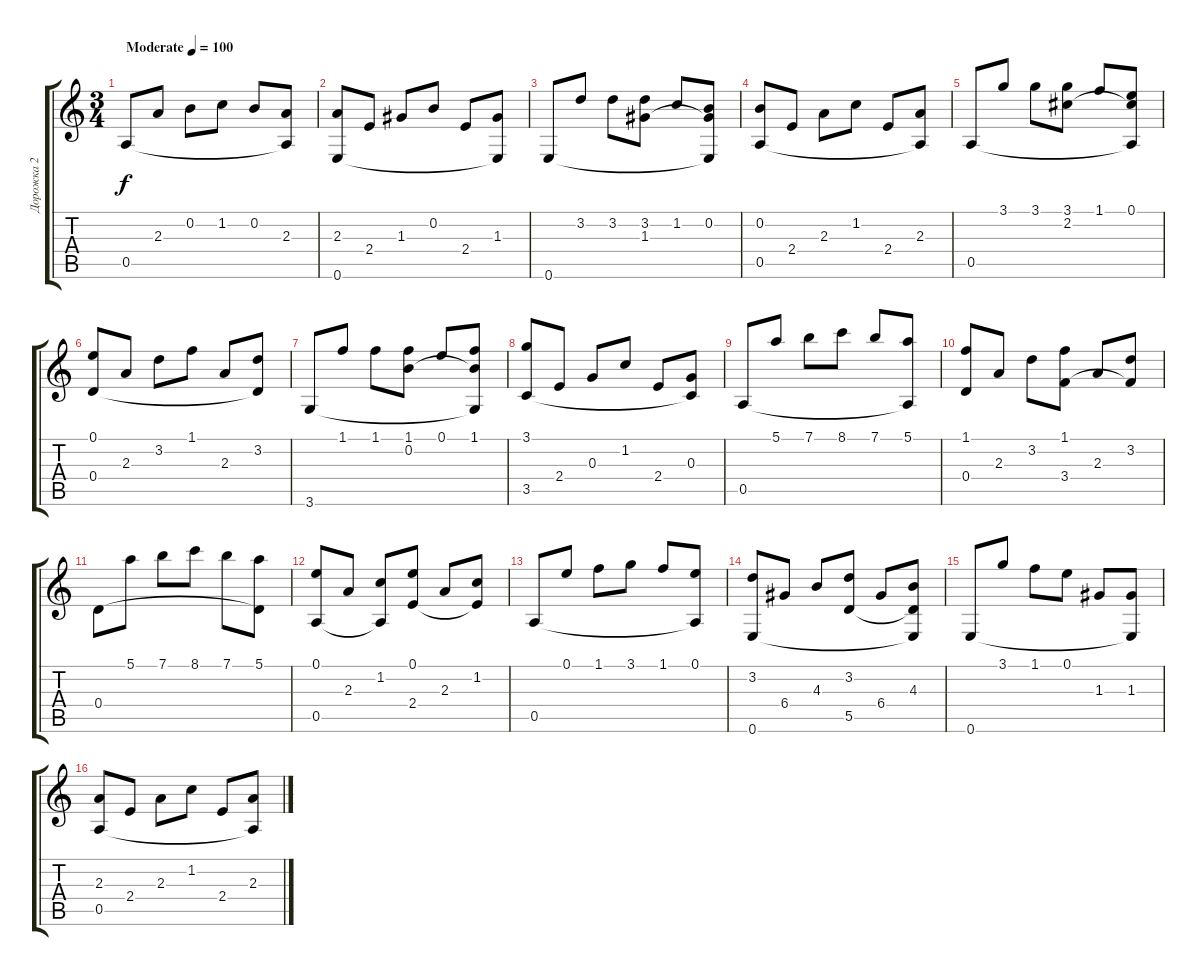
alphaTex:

\track ("Дорожка 2" "Дорожка 2") {instrument acousticguitarnylon}
\staff {score tabs}
\tuning (E4 B3 G3 D3 A2 E2) {hide}
\ts (3 4)
\tempo (100 "Moderate")
\clef g2
\ks c
0.5.8{dy f instrument acousticguitarnylon} 2.3.8 0.2.8 1.2.8 0.2.8 (2.3 0.5{t}).8 |
(2.3 0.6).8 2.4.8 1.3.8 0.2.8 2.4.8 (1.3 0.6{t}).8 |
0.6.8 3.2.8 3.2.8 (3.2 1.3).8 1.2.8 (0.2 1.3{t} 0.6{t}).8 |
(0.2 0.5).8 2.4.8 2.3.8 1.2.8 2.4.8 (2.3 0.5{t}).8 |
0.5.8 3.1.8 3.1.8 (3.1 2.2).8 1.1.8 (0.1 2.2{t} 0.5{t}).8 |
(0.1 0.4).8 2.3.8 3.2.8 1.1.8 2.3.8 (3.2 0.4{t}).8 |
3.6.8 1.1.8 1.1.8 (1.1 0.2).8 0.1.8 (1.1 0.2{t} 3.6{t}).8 |
(3.1 3.5).8 2.4.8 0.3.8 1.2.8 2.4.8 (0.3 3.5{t}).8 |
0.5.8 5.1.8 7.1.8 8.1.8 7.1.8 (5.1 0.5{t}).8 |
(1.1 0.4).8 2.3.8 3.2.8 (1.1 3.4).8 2.3.8 (3.2 3.4{t}).8 |
0.4.8 5.1.8 7.1.8 8.1.8 7.1.8 (5.1 0.4{t}).8 |
(0.1 0.5).8 2.3.8 (1.2 0.5{t}).8 (0.1 2.4).8 2.3.8 (1.2 2.4{t}).8 |
0.5.8 0.1.8 1.1.8 3.1.8 1.1.8 (0.1 0.5{t}).8 |
(3.2 0.6).8 6.4.8 4.3.8 (3.2 5.5).8 6.4.8 (4.3 5.5{t} 0.6{t}).8 |
0.6.8 3.1.8 1.1.8 0.1.8 1.3.8 (1.3 0.6{t}).8 |
(2.3 0.5).8 2.4.8 2.3.8 1.2.8 2.4.8 (2.3 0.5{t}).8
